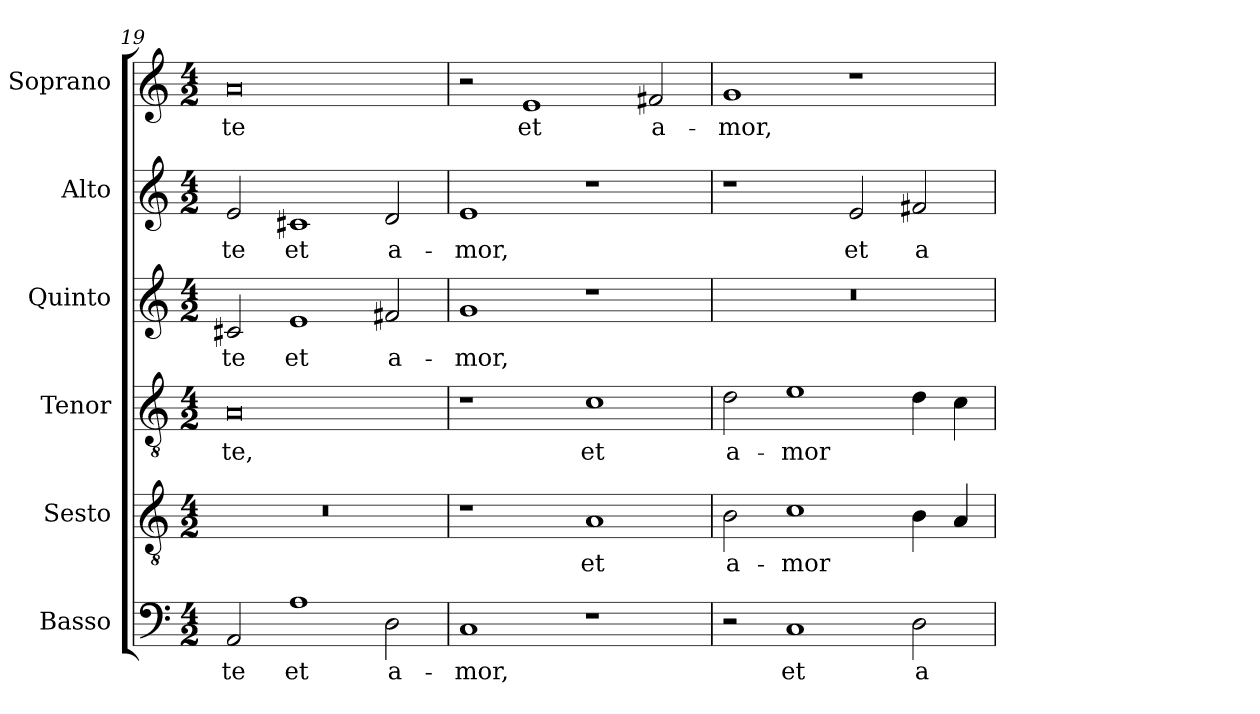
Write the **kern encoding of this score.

**kern	**text	**kern	**text	**kern	**text	**kern	**text	**kern	**text	**kern	**text
*part6	*part6	*part5	*part5	*part4	*part4	*part3	*part3	*part2	*part2	*part1	*part1
*staff6	*staff6	*staff5	*staff5	*staff4	*staff4	*staff3	*staff3	*staff2	*staff2	*staff1	*staff1
*I"Basso	*	*I"Sesto	*	*I"Tenor	*	*I"Quinto	*	*I"Alto	*	*I"Soprano	*
*	*	*I'T.	*	*I'T.	*	*	*	*I'A.	*	*I'Sop.	*
*clefF4	*	*clefGv2	*	*clefGv2	*	*clefG2	*	*clefG2	*	*clefG2	*
*	*	*ITrd7c12	*	*ITrd7c12	*	*	*	*	*	*	*
*k[]	*	*k[]	*	*k[]	*	*k[]	*	*k[]	*	*k[]	*
*C:	*	*C:	*	*C:	*	*C:	*	*C:	*	*C:	*
*M4/2	*	*M4/2	*	*M4/2	*	*M4/2	*	*M4/2	*	*M4/2	*
=19	=19	=19	=19	=19	=19	=19	=19	=19	=19	=19	=19
!	!LO:LY:b:color=#000000	!LO:N:vis=1	!	!	!	!	!	!	!	!	!
!	!	!	!	!	!LO:LY:b:color=#000000	!	!	!	!	!	!
!	!	!	!	!	!	!	!LO:LY:b:color=#000000	!	!	!	!
!	!	!	!	!	!	!	!	!	!LO:LY:b:color=#000000	!	!
!	!	!	!	!	!	!	!	!	!	!	!LO:LY:b:color=#000000
2AAi/	-te	0r	.	0AAi	-te,	2c#Xi/	-te	2ei/	-te	0ai	-te
!	!LO:LY:b:color=#000000	!	!	!	!	!	!	!	!	!	!
!	!	!	!	!	!	!	!LO:LY:b:color=#000000	!	!	!	!
!	!	!	!	!	!	!	!	!	!LO:LY:b:color=#000000	!	!
1Ai	et	.	.	.	.	1ei	et	1c#Xi	et	.	.
!	!LO:LY:b:color=#000000	!	!	!	!	!	!	!	!	!	!
!	!	!	!	!	!	!	!LO:LY:b:color=#000000	!	!	!	!
!	!	!	!	!	!	!	!	!	!LO:LY:b:color=#000000	!	!
2Di\	a-	.	.	.	.	2f#Xi/	a-	2di/	a-	.	.
=20	=20	=20	=20	=20	=20	=20	=20	=20	=20	=20	=20
!	!LO:LY:b:color=#000000	!	!	!	!	!	!	!	!	!	!
!	!	!	!	!	!	!	!LO:LY:b:color=#000000	!	!	!	!
!	!	!	!	!	!	!	!	!	!LO:LY:b:color=#000000	!	!
1Ci	-mor,	1r	.	1r	.	1gi	-mor,	1ei	-mor,	2r	.
!	!	!	!	!	!	!	!	!	!	!	!LO:LY:b:color=#000000
.	.	.	.	.	.	.	.	.	.	1ei	et
!	!	!	!LO:LY:b:color=#000000	!	!	!	!	!	!	!	!
!	!	!	!	!	!LO:LY:b:color=#000000	!	!	!	!	!	!
1r	.	1AAi	et	1Ci	et	1r	.	1r	.	.	.
!	!	!	!	!	!	!	!	!	!	!	!LO:LY:b:color=#000000
.	.	.	.	.	.	.	.	.	.	2f#Xi/	a-
=21	=21	=21	=21	=21	=21	=21	=21	=21	=21	=21	=21
!	!	!	!LO:LY:b:color=#000000	!	!	!	!	!	!	!	!
!	!	!	!	!	!LO:LY:b:color=#000000	!LO:N:vis=1	!	!	!	!	!
!	!	!	!	!	!	!	!	!	!	!	!LO:LY:b:color=#000000
2r	.	2BBi\	a-	2Di\	a-	0r	.	1r	.	1gi	-mor,
!	!LO:LY:b:color=#000000	!	!	!	!	!	!	!	!	!	!
!	!	!	!LO:LY:b:color=#000000	!	!	!	!	!	!	!	!
!	!	!	!	!	!LO:LY:b:color=#000000	!	!	!	!	!	!
1Ci	et	1Ci	-mor	1Ei	-mor	.	.	.	.	.	.
!	!	!	!	!	!	!	!	!	!LO:LY:b:color=#000000	!	!
.	.	.	.	.	.	.	.	2ei/	et	1r	.
!	!LO:LY:b:color=#000000	!	!	!	!	!	!	!	!	!	!
!	!	!	!	!	!	!	!	!	!LO:LY:b:color=#000000	!	!
2Di\	a-	4BBi\	.	4Di\	.	.	.	2f#Xi/	a-	.	.
.	.	4AAi/	.	4Ci\	.	.	.	.	.	.	.
=	=	=	=	=	=	=	=	=	=	=	=
*-	*-	*-	*-	*-	*-	*-	*-	*-	*-	*-	*-
